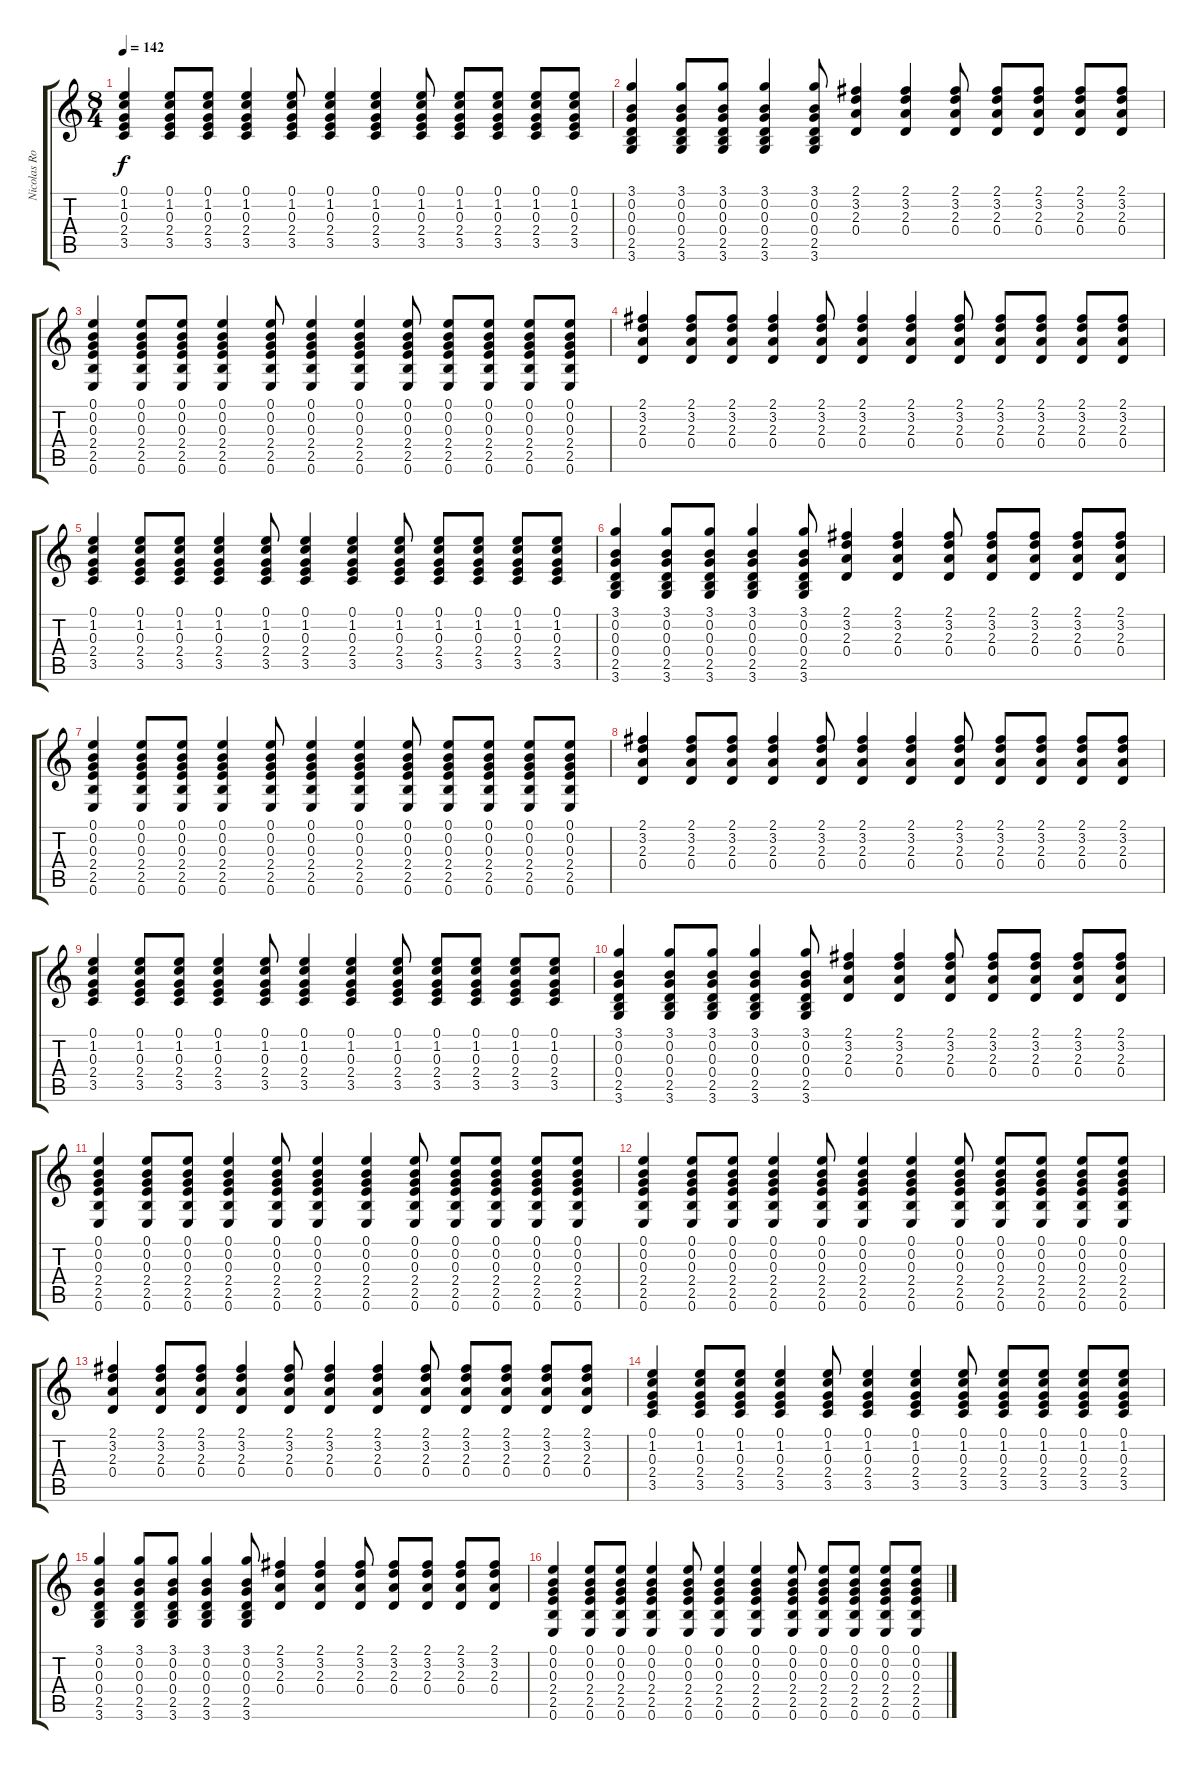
\track ("Nicolas Rojas -Guitar" "Nicolas Ro") {instrument acousticguitarnylon}
\staff {score tabs}
\tuning (E4 B3 G3 D3 A2 E2) {hide}
\ts (8 4)
\tempo 142
\clef g2
\ks c
(0.1 1.2 0.3 2.4 3.5).4{dy f} (0.1 1.2 0.3 2.4 3.5).8 (0.1 1.2 0.3 2.4 3.5).8 (0.1 1.2 0.3 2.4 3.5).4 (0.1 1.2 0.3 2.4 3.5).8 (0.1 1.2 0.3 2.4 3.5).4 (0.1 1.2 0.3 2.4 3.5).4 (0.1 1.2 0.3 2.4 3.5).8 (0.1 1.2 0.3 2.4 3.5).8 (0.1 1.2 0.3 2.4 3.5).8 (0.1 1.2 0.3 2.4 3.5).8 (0.1 1.2 0.3 2.4 3.5).8 |
(3.1 0.2 0.3 0.4 2.5 3.6).4 (3.1 0.2 0.3 0.4 2.5 3.6).8 (3.1 0.2 0.3 0.4 2.5 3.6).8 (3.1 0.2 0.3 0.4 2.5 3.6).4 (3.1 0.2 0.3 0.4 2.5 3.6).8 (2.1 3.2 2.3 0.4).4 (2.1 3.2 2.3 0.4).4 (2.1 3.2 2.3 0.4).8 (2.1 3.2 2.3 0.4).8 (2.1 3.2 2.3 0.4).8 (2.1 3.2 2.3 0.4).8 (2.1 3.2 2.3 0.4).8 |
(0.1 0.2 0.3 2.4 2.5 0.6).4 (0.1 0.2 0.3 2.4 2.5 0.6).8 (0.1 0.2 0.3 2.4 2.5 0.6).8 (0.1 0.2 0.3 2.4 2.5 0.6).4 (0.1 0.2 0.3 2.4 2.5 0.6).8 (0.1 0.2 0.3 2.4 2.5 0.6).4 (0.1 0.2 0.3 2.4 2.5 0.6).4 (0.1 0.2 0.3 2.4 2.5 0.6).8 (0.1 0.2 0.3 2.4 2.5 0.6).8 (0.1 0.2 0.3 2.4 2.5 0.6).8 (0.1 0.2 0.3 2.4 2.5 0.6).8 (0.1 0.2 0.3 2.4 2.5 0.6).8 |
(2.1 3.2 2.3 0.4).4 (2.1 3.2 2.3 0.4).8 (2.1 3.2 2.3 0.4).8 (2.1 3.2 2.3 0.4).4 (2.1 3.2 2.3 0.4).8 (2.1 3.2 2.3 0.4).4 (2.1 3.2 2.3 0.4).4 (2.1 3.2 2.3 0.4).8 (2.1 3.2 2.3 0.4).8 (2.1 3.2 2.3 0.4).8 (2.1 3.2 2.3 0.4).8 (2.1 3.2 2.3 0.4).8 |
(0.1 1.2 0.3 2.4 3.5).4 (0.1 1.2 0.3 2.4 3.5).8 (0.1 1.2 0.3 2.4 3.5).8 (0.1 1.2 0.3 2.4 3.5).4 (0.1 1.2 0.3 2.4 3.5).8 (0.1 1.2 0.3 2.4 3.5).4 (0.1 1.2 0.3 2.4 3.5).4 (0.1 1.2 0.3 2.4 3.5).8 (0.1 1.2 0.3 2.4 3.5).8 (0.1 1.2 0.3 2.4 3.5).8 (0.1 1.2 0.3 2.4 3.5).8 (0.1 1.2 0.3 2.4 3.5).8 |
(3.1 0.2 0.3 0.4 2.5 3.6).4 (3.1 0.2 0.3 0.4 2.5 3.6).8 (3.1 0.2 0.3 0.4 2.5 3.6).8 (3.1 0.2 0.3 0.4 2.5 3.6).4 (3.1 0.2 0.3 0.4 2.5 3.6).8 (2.1 3.2 2.3 0.4).4 (2.1 3.2 2.3 0.4).4 (2.1 3.2 2.3 0.4).8 (2.1 3.2 2.3 0.4).8 (2.1 3.2 2.3 0.4).8 (2.1 3.2 2.3 0.4).8 (2.1 3.2 2.3 0.4).8 |
(0.1 0.2 0.3 2.4 2.5 0.6).4 (0.1 0.2 0.3 2.4 2.5 0.6).8 (0.1 0.2 0.3 2.4 2.5 0.6).8 (0.1 0.2 0.3 2.4 2.5 0.6).4 (0.1 0.2 0.3 2.4 2.5 0.6).8 (0.1 0.2 0.3 2.4 2.5 0.6).4 (0.1 0.2 0.3 2.4 2.5 0.6).4 (0.1 0.2 0.3 2.4 2.5 0.6).8 (0.1 0.2 0.3 2.4 2.5 0.6).8 (0.1 0.2 0.3 2.4 2.5 0.6).8 (0.1 0.2 0.3 2.4 2.5 0.6).8 (0.1 0.2 0.3 2.4 2.5 0.6).8 |
(2.1 3.2 2.3 0.4).4 (2.1 3.2 2.3 0.4).8 (2.1 3.2 2.3 0.4).8 (2.1 3.2 2.3 0.4).4 (2.1 3.2 2.3 0.4).8 (2.1 3.2 2.3 0.4).4 (2.1 3.2 2.3 0.4).4 (2.1 3.2 2.3 0.4).8 (2.1 3.2 2.3 0.4).8 (2.1 3.2 2.3 0.4).8 (2.1 3.2 2.3 0.4).8 (2.1 3.2 2.3 0.4).8 |
(0.1 1.2 0.3 2.4 3.5).4 (0.1 1.2 0.3 2.4 3.5).8 (0.1 1.2 0.3 2.4 3.5).8 (0.1 1.2 0.3 2.4 3.5).4 (0.1 1.2 0.3 2.4 3.5).8 (0.1 1.2 0.3 2.4 3.5).4 (0.1 1.2 0.3 2.4 3.5).4 (0.1 1.2 0.3 2.4 3.5).8 (0.1 1.2 0.3 2.4 3.5).8 (0.1 1.2 0.3 2.4 3.5).8 (0.1 1.2 0.3 2.4 3.5).8 (0.1 1.2 0.3 2.4 3.5).8 |
(3.1 0.2 0.3 0.4 2.5 3.6).4 (3.1 0.2 0.3 0.4 2.5 3.6).8 (3.1 0.2 0.3 0.4 2.5 3.6).8 (3.1 0.2 0.3 0.4 2.5 3.6).4 (3.1 0.2 0.3 0.4 2.5 3.6).8 (2.1 3.2 2.3 0.4).4 (2.1 3.2 2.3 0.4).4 (2.1 3.2 2.3 0.4).8 (2.1 3.2 2.3 0.4).8 (2.1 3.2 2.3 0.4).8 (2.1 3.2 2.3 0.4).8 (2.1 3.2 2.3 0.4).8 |
(0.1 0.2 0.3 2.4 2.5 0.6).4 (0.1 0.2 0.3 2.4 2.5 0.6).8 (0.1 0.2 0.3 2.4 2.5 0.6).8 (0.1 0.2 0.3 2.4 2.5 0.6).4 (0.1 0.2 0.3 2.4 2.5 0.6).8 (0.1 0.2 0.3 2.4 2.5 0.6).4 (0.1 0.2 0.3 2.4 2.5 0.6).4 (0.1 0.2 0.3 2.4 2.5 0.6).8 (0.1 0.2 0.3 2.4 2.5 0.6).8 (0.1 0.2 0.3 2.4 2.5 0.6).8 (0.1 0.2 0.3 2.4 2.5 0.6).8 (0.1 0.2 0.3 2.4 2.5 0.6).8 |
(0.1 0.2 0.3 2.4 2.5 0.6).4 (0.1 0.2 0.3 2.4 2.5 0.6).8 (0.1 0.2 0.3 2.4 2.5 0.6).8 (0.1 0.2 0.3 2.4 2.5 0.6).4 (0.1 0.2 0.3 2.4 2.5 0.6).8 (0.1 0.2 0.3 2.4 2.5 0.6).4 (0.1 0.2 0.3 2.4 2.5 0.6).4 (0.1 0.2 0.3 2.4 2.5 0.6).8 (0.1 0.2 0.3 2.4 2.5 0.6).8 (0.1 0.2 0.3 2.4 2.5 0.6).8 (0.1 0.2 0.3 2.4 2.5 0.6).8 (0.1 0.2 0.3 2.4 2.5 0.6).8 |
(2.1 3.2 2.3 0.4).4 (2.1 3.2 2.3 0.4).8 (2.1 3.2 2.3 0.4).8 (2.1 3.2 2.3 0.4).4 (2.1 3.2 2.3 0.4).8 (2.1 3.2 2.3 0.4).4 (2.1 3.2 2.3 0.4).4 (2.1 3.2 2.3 0.4).8 (2.1 3.2 2.3 0.4).8 (2.1 3.2 2.3 0.4).8 (2.1 3.2 2.3 0.4).8 (2.1 3.2 2.3 0.4).8 |
(0.1 1.2 0.3 2.4 3.5).4 (0.1 1.2 0.3 2.4 3.5).8 (0.1 1.2 0.3 2.4 3.5).8 (0.1 1.2 0.3 2.4 3.5).4 (0.1 1.2 0.3 2.4 3.5).8 (0.1 1.2 0.3 2.4 3.5).4 (0.1 1.2 0.3 2.4 3.5).4 (0.1 1.2 0.3 2.4 3.5).8 (0.1 1.2 0.3 2.4 3.5).8 (0.1 1.2 0.3 2.4 3.5).8 (0.1 1.2 0.3 2.4 3.5).8 (0.1 1.2 0.3 2.4 3.5).8 |
(3.1 0.2 0.3 0.4 2.5 3.6).4 (3.1 0.2 0.3 0.4 2.5 3.6).8 (3.1 0.2 0.3 0.4 2.5 3.6).8 (3.1 0.2 0.3 0.4 2.5 3.6).4 (3.1 0.2 0.3 0.4 2.5 3.6).8 (2.1 3.2 2.3 0.4).4 (2.1 3.2 2.3 0.4).4 (2.1 3.2 2.3 0.4).8 (2.1 3.2 2.3 0.4).8 (2.1 3.2 2.3 0.4).8 (2.1 3.2 2.3 0.4).8 (2.1 3.2 2.3 0.4).8 |
(0.1 0.2 0.3 2.4 2.5 0.6).4 (0.1 0.2 0.3 2.4 2.5 0.6).8 (0.1 0.2 0.3 2.4 2.5 0.6).8 (0.1 0.2 0.3 2.4 2.5 0.6).4 (0.1 0.2 0.3 2.4 2.5 0.6).8 (0.1 0.2 0.3 2.4 2.5 0.6).4 (0.1 0.2 0.3 2.4 2.5 0.6).4 (0.1 0.2 0.3 2.4 2.5 0.6).8 (0.1 0.2 0.3 2.4 2.5 0.6).8 (0.1 0.2 0.3 2.4 2.5 0.6).8 (0.1 0.2 0.3 2.4 2.5 0.6).8 (0.1 0.2 0.3 2.4 2.5 0.6).8
